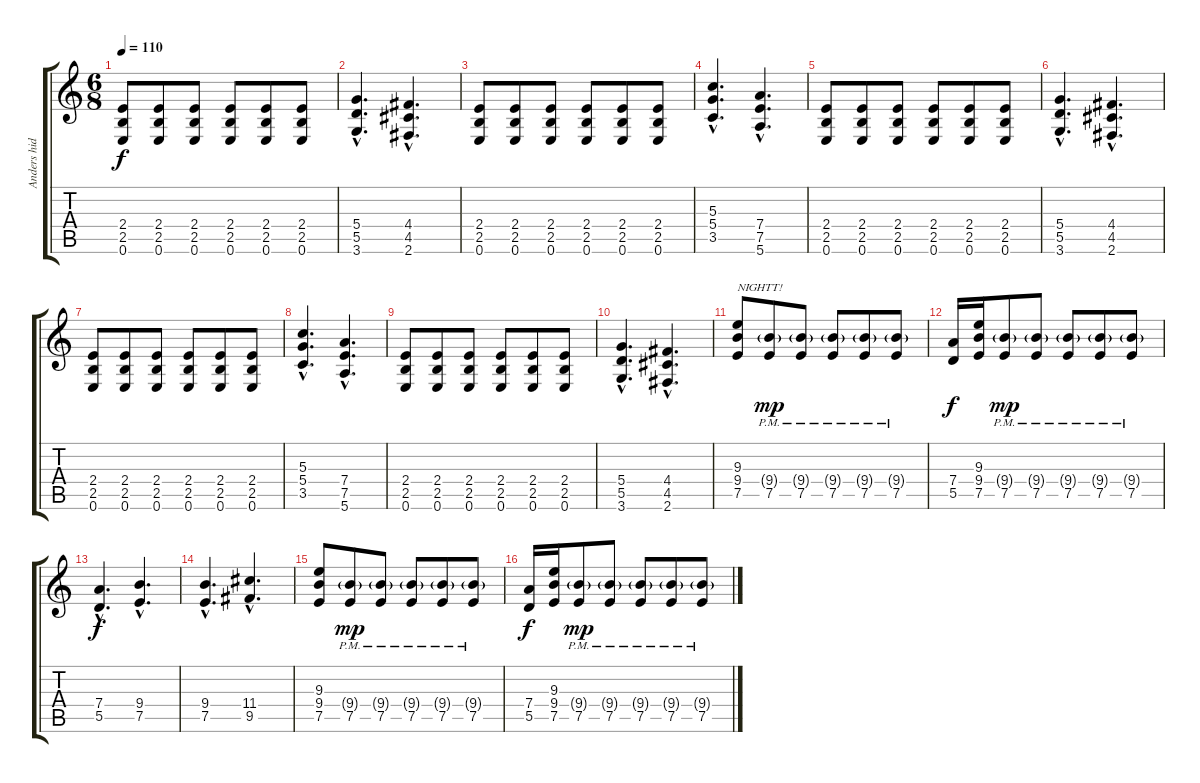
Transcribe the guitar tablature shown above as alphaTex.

\track ("Anders hidle" "Anders hid") {instrument distortionguitar}
\staff {score tabs}
\tuning (E4 B3 G3 D3 A2 E2) {hide}
\ts (6 8)
\tempo 110
\clef g2
\ks c
(2.4 2.5 0.6).8{dy f} (2.4 2.5 0.6).8 (2.4 2.5 0.6).8 (2.4 2.5 0.6).8 (2.4 2.5 0.6).8 (2.4 2.5 0.6).8 |
(5.4{hac} 5.5{hac} 3.6{hac}).4{d} (4.4{hac} 4.5{hac} 2.6{hac}).4{d} |
(2.4 2.5 0.6).8 (2.4 2.5 0.6).8 (2.4 2.5 0.6).8 (2.4 2.5 0.6).8 (2.4 2.5 0.6).8 (2.4 2.5 0.6).8 |
(5.3{hac} 5.4{hac} 3.5{hac}).4{d} (7.4{hac} 7.5{hac} 5.6{hac}).4{d} |
(2.4 2.5 0.6).8 (2.4 2.5 0.6).8 (2.4 2.5 0.6).8 (2.4 2.5 0.6).8 (2.4 2.5 0.6).8 (2.4 2.5 0.6).8 |
(5.4{hac} 5.5{hac} 3.6{hac}).4{d} (4.4{hac} 4.5{hac} 2.6{hac}).4{d} |
(2.4 2.5 0.6).8 (2.4 2.5 0.6).8 (2.4 2.5 0.6).8 (2.4 2.5 0.6).8 (2.4 2.5 0.6).8 (2.4 2.5 0.6).8 |
(5.3{hac} 5.4{hac} 3.5{hac}).4{d} (7.4{hac} 7.5{hac} 5.6{hac}).4{d} |
(2.4 2.5 0.6).8 (2.4 2.5 0.6).8 (2.4 2.5 0.6).8 (2.4 2.5 0.6).8 (2.4 2.5 0.6).8 (2.4 2.5 0.6).8 |
(5.4{hac} 5.5{hac} 3.6{hac}).4{d} (4.4{hac} 4.5{hac} 2.6{hac}).4{d} |
(9.3 9.4 7.5).8{txt "NIGHTT!"} (9.4{g pm} 7.5{pm}).8{dy mp} (9.4{g pm} 7.5{pm}).8 (9.4{g pm} 7.5{pm}).8 (9.4{g pm} 7.5{pm}).8 (9.4{g pm} 7.5{pm}).8 |
(7.4 5.5).16{dy f} (9.3 9.4 7.5).16 (9.4{g pm} 7.5{pm}).8{dy mp} (9.4{g pm} 7.5{pm}).8 (9.4{g pm} 7.5{pm}).8 (9.4{g pm} 7.5{pm}).8 (9.4{g pm} 7.5{pm}).8 |
(7.4{hac} 5.5{hac}).4{d dy f} (9.4{hac} 7.5{hac}).4{d} |
(9.4{hac} 7.5{hac}).4{d} (11.4{hac} 9.5{hac}).4{d} |
(9.3 9.4 7.5).8 (9.4{g pm} 7.5{pm}).8{dy mp} (9.4{g pm} 7.5{pm}).8 (9.4{g pm} 7.5{pm}).8 (9.4{g pm} 7.5{pm}).8 (9.4{g pm} 7.5{pm}).8 |
(7.4 5.5).16{dy f} (9.3 9.4 7.5).16 (9.4{g pm} 7.5{pm}).8{dy mp} (9.4{g pm} 7.5{pm}).8 (9.4{g pm} 7.5{pm}).8 (9.4{g pm} 7.5{pm}).8 (9.4{g pm} 7.5{pm}).8
